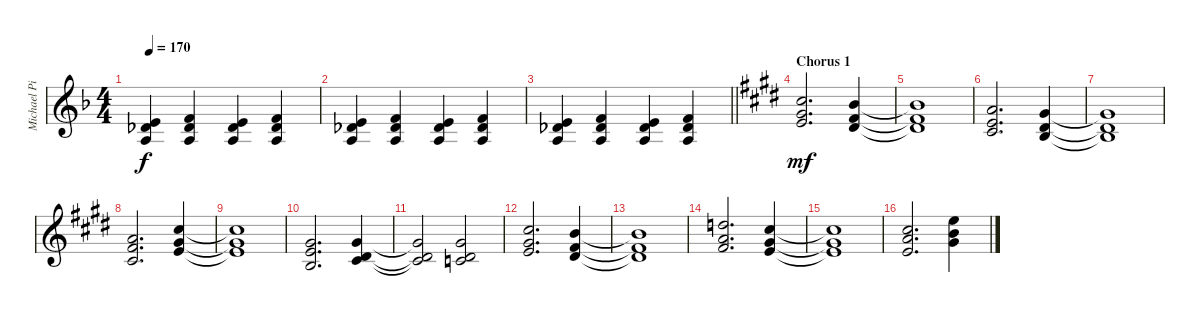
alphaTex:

\track ("Michael Pinella Keys" "Michael Pi") {instrument harpsichord}
\staff {score}
\tuning (D4 A3 F3 C3 G2 D2) {hide}
\ts (4 4)
\tempo 170
\clef g2
\ks dminor
(2.1 4.2 4.3).4{dy f} (3.1 4.2 4.3).4 (2.1 4.2 4.3).4 (3.1 4.2 4.3).4 |
(2.1 4.2 4.3).4 (3.1 4.2 4.3).4 (2.1 4.2 4.3).4 (3.1 4.2 4.3).4 |
\barLineRight lightlight
(2.1 4.2 4.3).4 (3.1 4.2 4.3).4 (2.1 4.2 4.3).4 (3.1 4.2 4.3).4 |
\section ("" "Chorus 1")
\ks c#minor
(11.1 11.2 11.3).2{d dy mf} (9.1 9.2 10.3).4 |
(9.1{t} 9.2{t} 10.3{t}).1 |
(7.1 7.2 8.3).2{d} (6.1 6.2 6.3).4 |
(6.1{t} 6.2{t} 6.3{t}).1 |
(7.1 9.2 8.3).2{d} (11.1 11.2 11.3).4 |
(11.1{t} 11.2{t} 11.3{t}).1 |
(6.1 7.2 6.3).2{d} (6.1 6.2 8.3).4 |
(6.1{t} 6.2{t} 8.3{t}).2 (6.1 6.2 7.3).2 |
(11.1 11.2 11.3).2{d} (9.1 9.2 10.3).4 |
(9.1{t} 9.2{t} 10.3{t}).1 |
(12.1 12.2 13.3).2{d} (11.1 11.2 11.3).4 |
(11.1{t} 11.2{t} 11.3{t}).1 |
(11.1 12.2 11.3).2{d} (14.1 14.2 15.3).4
